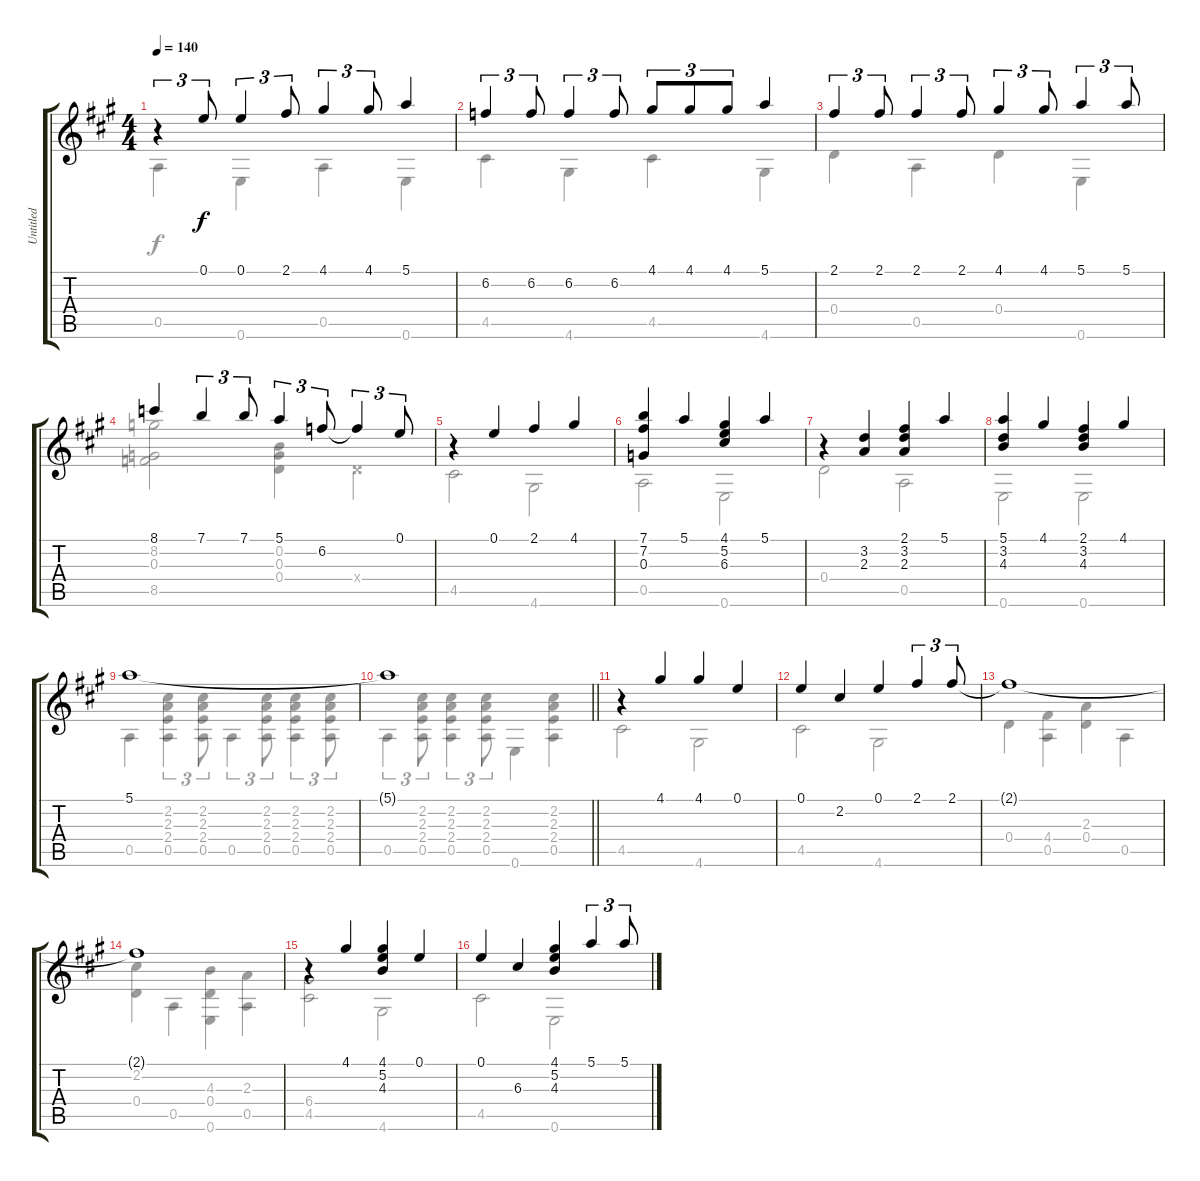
\track ("Untitled" "Untitled") {instrument acousticguitarnylon}
\staff {score tabs}
\tuning (E4 B3 G3 D3 A2 E2) {hide}
\voice
\ts (4 4)
\tempo 140
\clef g2
\ks a
r.4{tu (3 2) dy f} 0.1.8{tu (3 2)} 0.1.4{tu (3 2)} 2.1.8{tu (3 2)} 4.1.4{tu (3 2)} 4.1.8{tu (3 2)} 5.1.4 |
6.2.4{tu (3 2)} 6.2.8{tu (3 2)} 6.2.4{tu (3 2)} 6.2.8{tu (3 2)} 4.1.8{tu (3 2)} 4.1.8{tu (3 2)} 4.1.8{tu (3 2)} 5.1.4 |
2.1.4{tu (3 2)} 2.1.8{tu (3 2)} 2.1.4{tu (3 2)} 2.1.8{tu (3 2)} 4.1.4{tu (3 2)} 4.1.8{tu (3 2)} 5.1.4{tu (3 2)} 5.1.8{tu (3 2)} |
8.1.4 7.1.4{tu (3 2)} 7.1.8{tu (3 2)} 5.1.4{tu (3 2)} 6.2.8{tu (3 2)} 6.2{t}.4{tu (3 2)} 0.1.8{tu (3 2)} |
r.4 0.1.4 2.1.4 4.1.4 |
(7.1 7.2 0.3).4 5.1.4 (4.1 5.2 6.3).4 5.1.4 |
r.4 (3.2 2.3).4 (2.1 3.2 2.3).4 5.1.4 |
(5.1 3.2 4.3).4 4.1.4 (2.1 3.2 4.3).4 4.1.4 |
5.1.1 |
\barLineRight lightlight
5.1{t}.1 |
r.4 4.1.4 4.1.4 0.1.4 |
0.1.4 2.2.4 0.1.4 2.1.4{tu (3 2)} 2.1.8{tu (3 2)} |
2.1{t}.1 |
2.1{t}.1 |
r.4 4.1.4 (4.1 5.2 4.3).4 0.1.4 |
0.1.4 6.3.4 (4.1 5.2 4.3).4 5.1.4{tu (3 2)} 5.1.8{tu (3 2)}
\voice
\clef g2
\ottava regular
\simile none
\ks a
0.5.4{dy f} 0.6.4 0.5.4 0.6.4 |
4.5.4 4.6.4 4.5.4 4.6.4 |
0.4.4 0.5.4 0.4.4 0.6.4 |
(8.2 0.3 8.5).2 (0.2 0.3 0.4).4 0.4{x}.4 |
4.5.2 4.6.2 |
0.5.2 0.6.2 |
0.4.2 0.5.2 |
0.6.2 0.6.2 |
0.5.4 (2.2 2.3 2.4 0.5).4{tu (3 2)} (2.2 2.3 2.4 0.5).8{tu (3 2)} 0.5.4{tu (3 2)} (2.2 2.3 2.4 0.5).8{tu (3 2)} (2.2 2.3 2.4 0.5).4{tu (3 2)} (2.2 2.3 2.4 0.5).8{tu (3 2)} |
\barLineRight lightlight
0.5.4{tu (3 2)} (2.2 2.3 2.4 0.5).8{tu (3 2)} (2.2 2.3 2.4 0.5).4{tu (3 2)} (2.2 2.3 2.4 0.5).8{tu (3 2)} 0.6.4 (2.2 2.3 2.4 0.5).4 |
4.5.2 4.6.2 |
4.5.2 4.6.2 |
0.4.4 (4.4 0.5).4 (2.3 0.4).4 0.5.4 |
(2.2 0.4).4 0.5.4 (4.3 0.4 0.6).4 (2.3 0.5).4 |
(6.4 4.5).2 4.6.2 |
4.5.2 0.6.2
